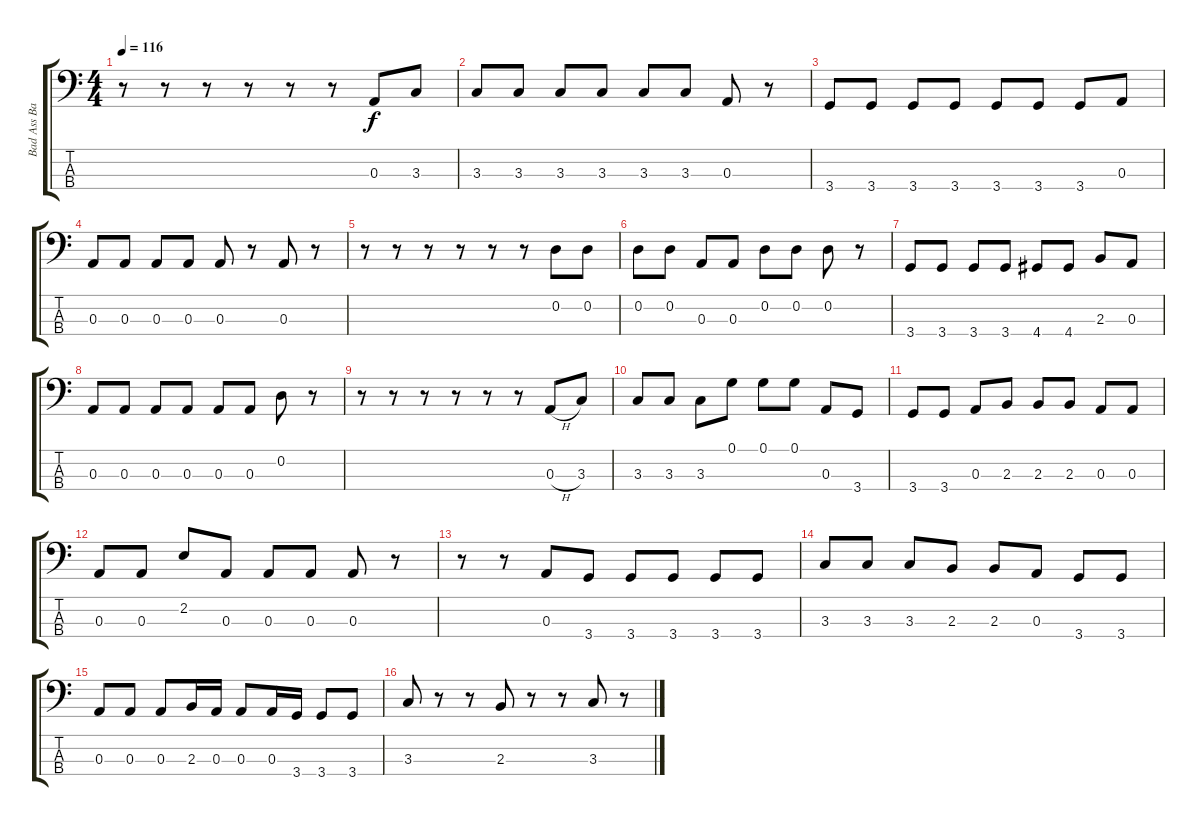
\track ("Bad Ass Bass" "Bad Ass Ba") {instrument fretlessbass}
\staff {score tabs}
\tuning (G2 D2 A1 E1) {hide}
\ts (4 4)
\tempo 116
\clef f4
\ks c
r.8{dy f} r.8 r.8 r.8 r.8 r.8 0.3.8 3.3.8 |
3.3.8 3.3.8 3.3.8 3.3.8 3.3.8 3.3.8 0.3.8 r.8 |
3.4.8 3.4.8 3.4.8 3.4.8 3.4.8 3.4.8 3.4.8 0.3.8 |
0.3.8 0.3.8 0.3.8 0.3.8 0.3.8 r.8 0.3.8 r.8 |
r.8 r.8 r.8 r.8 r.8 r.8 0.2.8 0.2.8 |
0.2.8 0.2.8 0.3.8 0.3.8 0.2.8 0.2.8 0.2.8 r.8 |
3.4.8 3.4.8 3.4.8 3.4.8 4.4.8 4.4.8 2.3.8 0.3.8 |
0.3.8 0.3.8 0.3.8 0.3.8 0.3.8 0.3.8 0.2.8 r.8 |
r.8 r.8 r.8 r.8 r.8 r.8 0.3{h}.8 3.3.8 |
3.3.8 3.3.8 3.3.8 0.1.8 0.1.8 0.1.8 0.3.8 3.4.8 |
3.4.8 3.4.8 0.3.8 2.3.8 2.3.8 2.3.8 0.3.8 0.3.8 |
0.3.8 0.3.8 2.2.8 0.3.8 0.3.8 0.3.8 0.3.8 r.8 |
r.8 r.8 0.3.8 3.4.8 3.4.8 3.4.8 3.4.8 3.4.8 |
3.3.8 3.3.8 3.3.8 2.3.8 2.3.8 0.3.8 3.4.8 3.4.8 |
0.3.8 0.3.8 0.3.8 2.3.16 0.3.16 0.3.8 0.3.16 3.4.16 3.4.8 3.4.8 |
3.3.8 r.8 r.8 2.3.8 r.8 r.8 3.3.8 r.8
